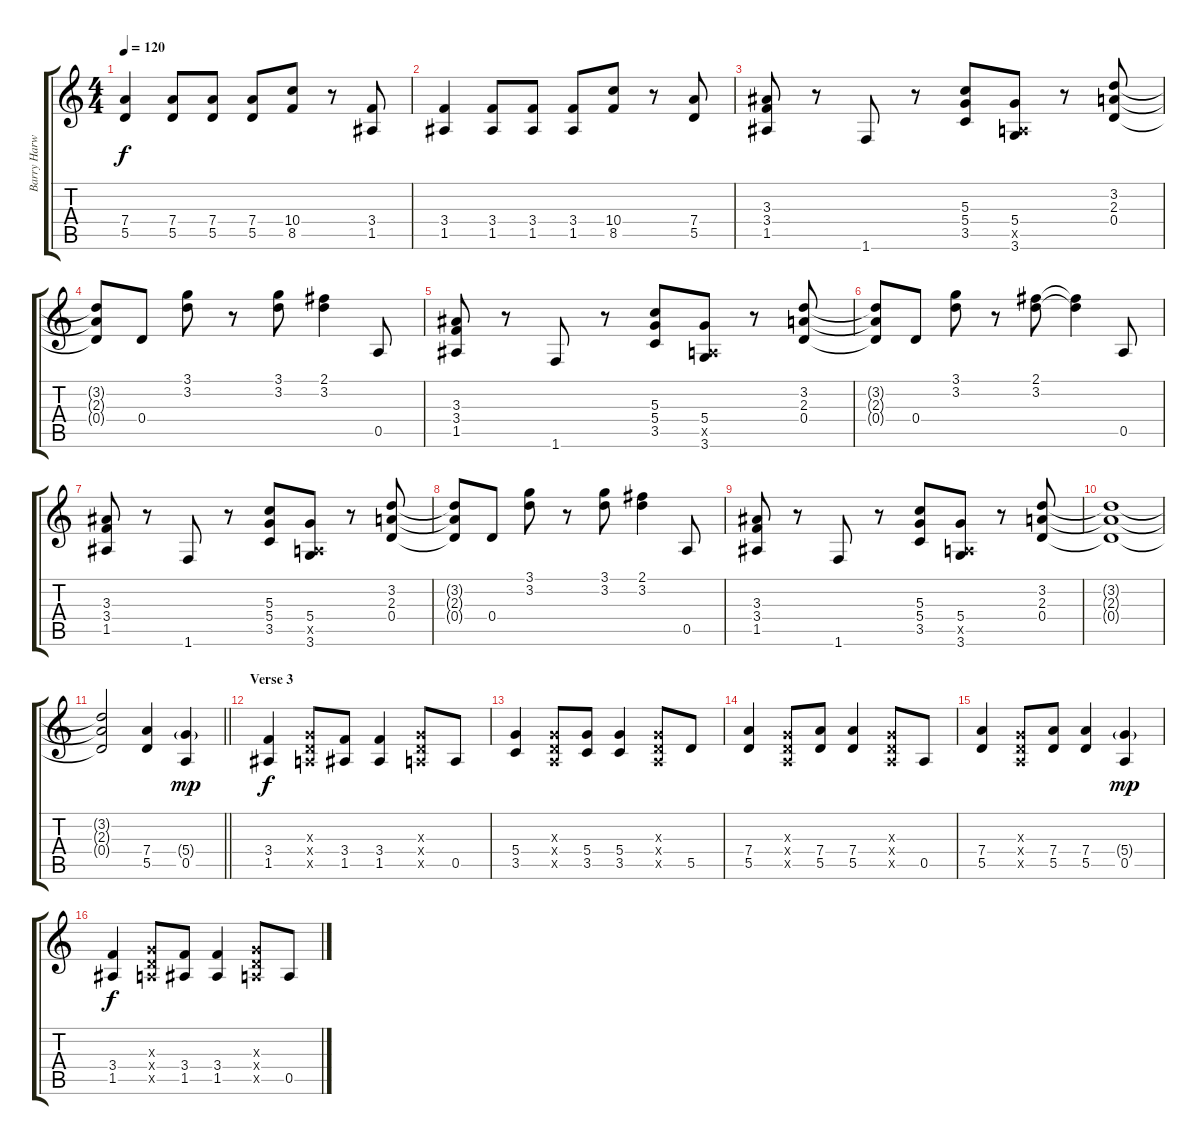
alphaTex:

\track ("Barry Harwood (Rhythm Guitar)" "Barry Harw") {instrument overdrivenguitar}
\staff {score tabs}
\tuning (E4 B3 G3 D3 A2 E2) {hide}
\ts (4 4)
\tempo 120
\clef g2
\ks c
(7.4 5.5).4{dy f} (7.4 5.5).8 (7.4 5.5).8 (7.4 5.5).8 (10.4 8.5).8 r.8 (3.4 1.5).8 |
(3.4 1.5).4 (3.4 1.5).8 (3.4 1.5).8 (3.4 1.5).8 (10.4 8.5).8 r.8 (7.4 5.5).8 |
(3.3 3.4 1.5).8 r.8 1.6.8 r.8 (5.3 5.4 3.5).8 (5.4 0.5{x} 3.6).8 r.8 (3.2 2.3 0.4).8 |
(3.2{t} 2.3{t} 0.4{t}).8 0.4.8 (3.1 3.2).8 r.8 (3.1 3.2).8 (2.1 3.2).4 0.5.8 |
(3.3 3.4 1.5).8 r.8 1.6.8 r.8 (5.3 5.4 3.5).8 (5.4 0.5{x} 3.6).8 r.8 (3.2 2.3 0.4).8 |
(3.2{t} 2.3{t} 0.4{t}).8 0.4.8 (3.1 3.2).8 r.8 (2.1 3.2).8 (2.1{t} 3.2{t}).4 0.5.8 |
(3.3 3.4 1.5).8 r.8 1.6.8 r.8 (5.3 5.4 3.5).8 (5.4 0.5{x} 3.6).8 r.8 (3.2 2.3 0.4).8 |
(3.2{t} 2.3{t} 0.4{t}).8 0.4.8 (3.1 3.2).8 r.8 (3.1 3.2).8 (2.1 3.2).4 0.5.8 |
(3.3 3.4 1.5).8 r.8 1.6.8 r.8 (5.3 5.4 3.5).8 (5.4 0.5{x} 3.6).8 r.8 (3.2 2.3 0.4).8 |
(3.2{t} 2.3{t} 0.4{t}).1 |
\barLineRight lightlight
(3.2{t} 2.3{t} 0.4{t}).2 (7.4 5.5).4 (5.4{g} 0.5).4{dy mp} |
\section ("" "Verse 3")
(3.4 1.5).4{dy f} (0.3{x} 0.4{x} 0.5{x}).8 (3.4 1.5).8 (3.4 1.5).4 (0.3{x} 0.4{x} 0.5{x}).8 0.5.8 |
(5.4 3.5).4 (0.3{x} 0.4{x} 0.5{x}).8 (5.4 3.5).8 (5.4 3.5).4 (0.3{x} 0.4{x} 0.5{x}).8 5.5.8 |
(7.4 5.5).4 (0.3{x} 0.4{x} 0.5{x}).8 (7.4 5.5).8 (7.4 5.5).4 (0.3{x} 0.4{x} 0.5{x}).8 0.5.8 |
(7.4 5.5).4 (0.3{x} 0.4{x} 0.5{x}).8 (7.4 5.5).8 (7.4 5.5).4 (5.4{g} 0.5).4{dy mp} |
(3.4 1.5).4{dy f} (0.3{x} 0.4{x} 0.5{x}).8 (3.4 1.5).8 (3.4 1.5).4 (0.3{x} 0.4{x} 0.5{x}).8 0.5.8
